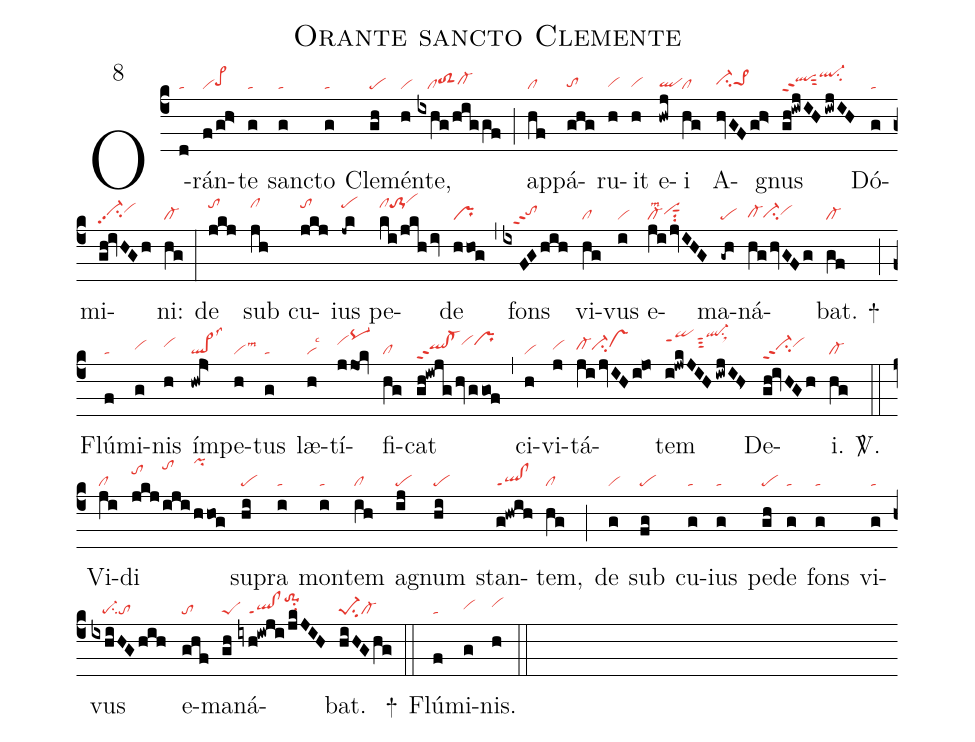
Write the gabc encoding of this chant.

name: Orante sancto Clemente;
mode: 8;
nabc-lines: 1;
%%
(c4)
O(d|ta)rán(f/gh>|vipe>hh)te(g|ta) san(g|ta)cto(g|ta) Cle(gh|pe)mén(h|vi)te,(ixhg/hig/gf|///cltoS2hhcl-hh) (;)
ap(hf|cl)pá(ghg|tohg)ru(h|vihg)it(h|vihg) e(hwj|qlhg)i(hg|cl) A(hvGFgh>|ci-hhpe>1hh)gnus(gh!iwjIH/iwjIH|qlhippt2sut2ql-hksu2) Dó(g|ta)mi(gh!ivHGh|vi-hhpp2su2vihi)ni:(hg|cl-) (:)
de(jkj|tohk) sub(jh|clhk) cu(jkj|tohk)ius(-jk|pehk) pe(ki/jkh/iv|clhkto-1hkvihm)de(hhog|pr) (,)
fons(ixFGhih|///tohhppt2) vi(hg|cl)vus(i|vi) e(ji/jvIHG|cl-lsm2vihhsut1su2)ma(-gh|pe)ná(hg/hvGFg|cl-hgci-hgvihh)bat.(gf|cl-) +(;)
Flú(f|ta)mi(g|vihh)nis(h|vihi) ím(hwj>|ql>lss3)pe(h|vilsm3)tus(g|ta) læ(h|vilsc3)tí(jjOk|vihjpq-hl)fi(hg|cl)cat(gh!iwjg/hvggof|qlhh!cl-hhppt2vihjprhj) (,)
ci(h|vi)vi(j|vihh)tá(ji/jvIH/i!jo|cl-hhci-hhvshi)tem(i!jwkJIHiwjIH>|qihkppt1sut3ql-hmsu1sux1) De(gh!ivHGh|vi-hhppt2su2vihi)i.(hg|cl-) <sp>V/</sp>.(::)
Vi(ji|cl)di(jkj/|tohk|iji/|tohm|hhog|pihp) su(hi|pe)pra(i|ta) mon(i|ta)tem(ih|cl) a(ij|pe)gnum(hi|pe) stan(g!hwih|ql!clppt1)tem,(hg|cl) (;)
de(g|vi) sub(fg|pe) cu(g|ta)ius(g|ta) pe(gh|pe)de(g|ta) fons(g|ta) vi(g|ta)vus(ixhiHGhih|///pe-su2to) e(ghf|to)ma(gh|peS)ná(iyh!iwji/jkJIH|///ql!clppt1to-1hksu2)bat.(hiHGhg|pe-1su2cl-) +(::)
Flú(f|ta)mi(g|vihh)nis.(h|vihi) (::)
